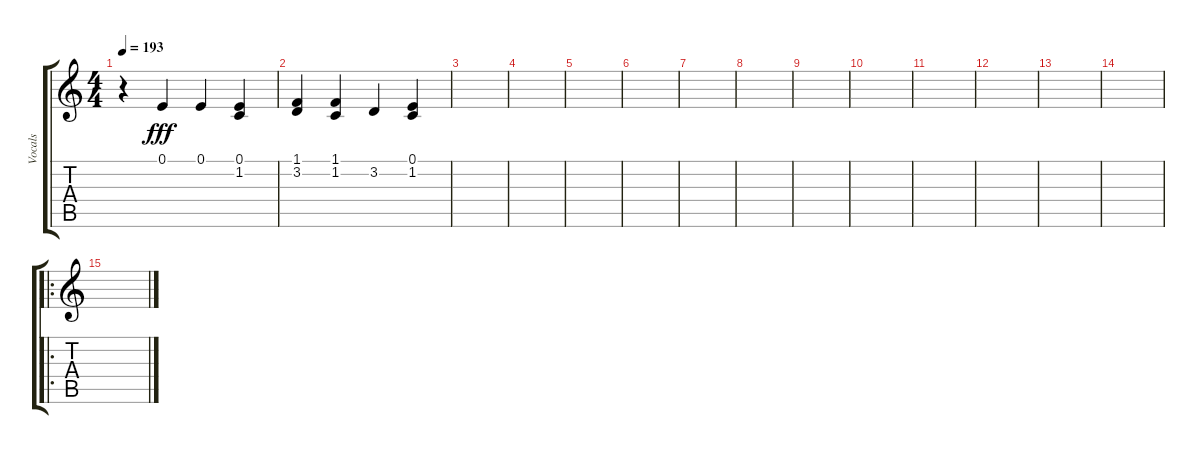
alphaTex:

\track ("Vocals" "Vocals") {instrument trumpet}
\staff {score tabs}
\tuning (E4 B3 G3 D3 A2 E2) {hide}
\ts (4 4)
\tempo 193
\clef g2
\ks c
r.4{dy fff} 0.1.4 0.1.4 (0.1 1.2).4 |
(1.1 3.2).4 (1.1 1.2).4 3.2.4 (0.1 1.2).4 |
|
|
|
|
|
|
|
|
|
|
|
|
\ro
